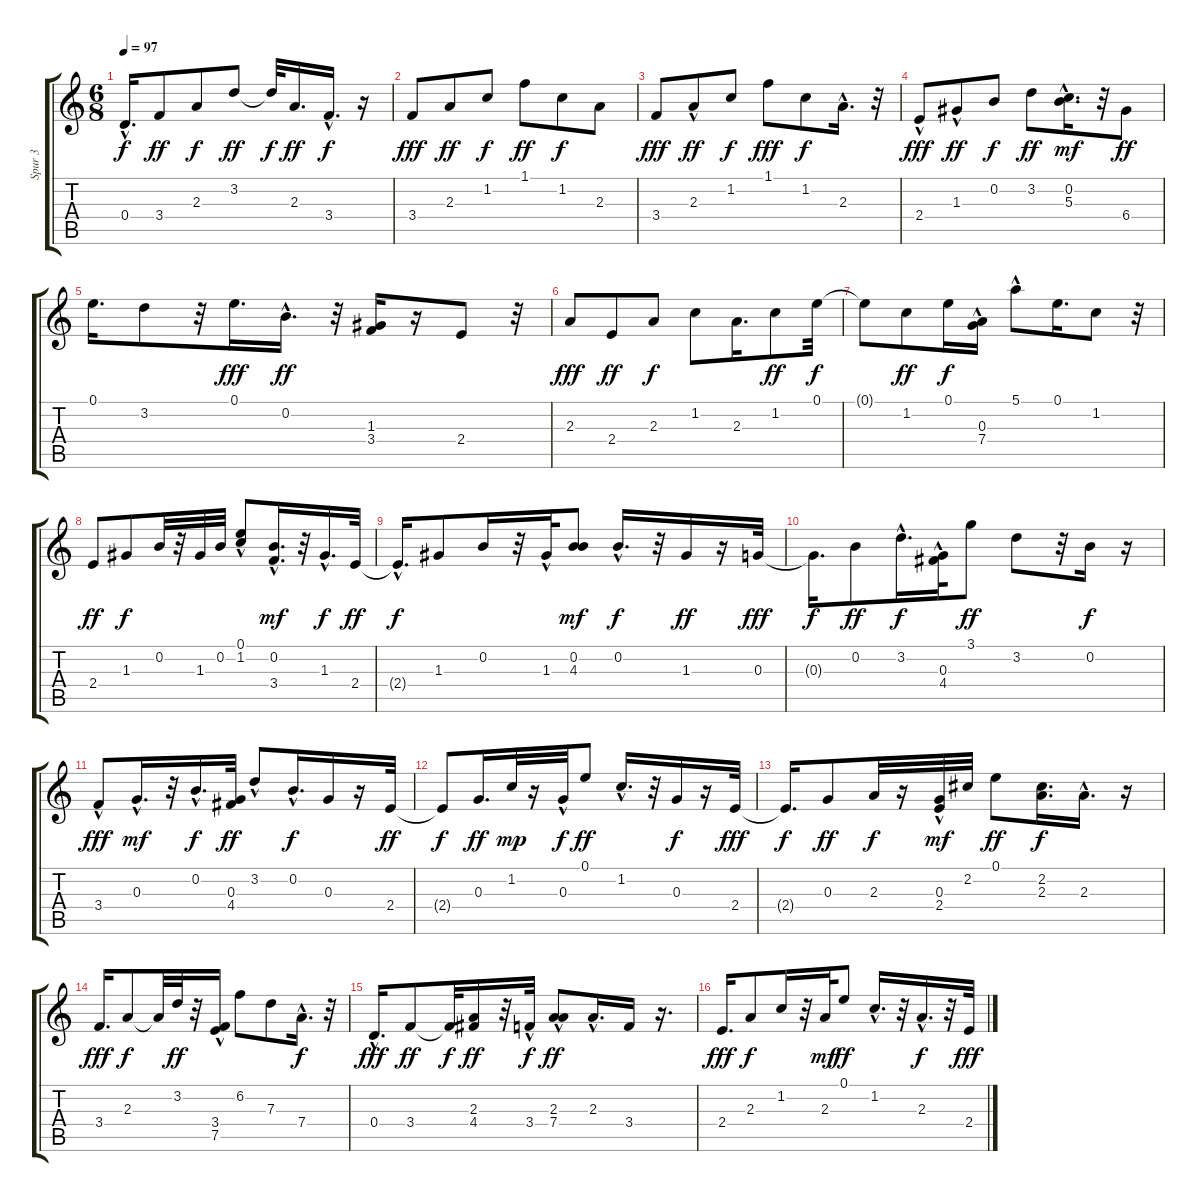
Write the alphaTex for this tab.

\track ("Spur 3" "Spur 3") {instrument acousticguitarsteel}
\staff {score tabs}
\tuning (E4 B3 G3 D3 A2 E2) {hide}
\ts (6 8)
\tempo 97
\clef g2
\ks c
0.4{hac t}.16{d dy f} 3.4.8{dy ff} 2.3.8{dy f} 3.2.8{dy ff} 3.2{t}.32{dy f} 2.3.16{d dy ff} 3.4{hac}.16{d dy f} r.16 |
3.4.8{dy fff} 2.3.8{dy ff} 1.2.8{dy f} 1.1.8{dy ff} 1.2.8{dy f} 2.3.8 |
3.4.8{dy fff} 2.3{hac}.8{dy ff} 1.2.8{dy f} 1.1.8{dy fff} 1.2.8{dy f} 2.3{hac}.16{d} r.32 |
2.4{hac}.8{dy fff} 1.3{hac}.8{dy ff} 0.2.8{dy f} 3.2.8{dy ff} (0.2{hac} 5.3).16{d dy mf} r.32 6.4.8{dy ff} |
0.1.16{d} 3.2.8 r.32 0.1.16{d dy fff} 0.2{hac}.16{d dy ff} r.32 (1.3 3.4).16 r.16 2.4.8 r.32 |
2.3.8{dy fff} 2.4.8{dy ff} 2.3.8{dy f} 1.2.8 2.3.16{d} 1.2.8{dy ff} 0.1.32{dy f} |
0.1{t}.8 1.2.8{dy ff} 0.1.16{dy f} (0.3{hac} 7.4).16 5.1{hac}.8 0.1.16{d} 1.2.8 r.32 |
2.4.8{dy ff} 1.3.8{dy f} 0.2.32 r.32 1.3.32 0.2.32 (0.1{hac} 1.2).8 (0.2{hac} 3.4).16{d dy mf} r.32 1.3{hac}.16{d dy f} 2.4.32{dy ff} |
2.4{hac t}.16{d dy f} 1.3.8 0.2.16 r.32 1.3{hac}.32 (0.2 4.3).8{dy mf} 0.2{hac}.16{d dy f} r.32 1.3.16{dy ff} r.16 0.3.32{dy fff} |
0.3{t}.16{d dy f} 0.2.8{dy ff} 3.2{hac}.16{d dy f} (0.3 4.4{hac}).32 3.1.8{dy ff} 3.2.8 r.32 0.2.16{dy f} r.16 |
3.4{hac}.8{dy fff} 0.3{hac}.16{d dy mf} r.32 0.2{hac}.16{d dy f} (0.3 4.4).32{dy ff} 3.2{hac}.8 0.2{hac}.16{d dy f} 0.3.16 r.16 2.4.32{dy ff} |
2.4{t}.8{dy f} 0.3.16{d dy ff} 1.2.32{dy mp} r.16 0.3{hac}.32{dy f} 0.1.8{dy ff} 1.2{hac}.16{d} r.32 0.3.16{dy f} r.16 2.4.32{dy fff} |
2.4{t}.16{d dy f} 0.3.8{dy ff} 2.3.32{dy f} r.16 (0.3{hac} 2.4{hac}).32{dy mf} 2.2.32 0.1.8{dy ff} (2.2 2.3).16{d dy f} 2.3{hac}.16{d} r.16 |
3.4.16{d dy fff} 2.3.8{dy f} 2.3{t}.32 3.2.32{dy ff} r.32 (3.4 7.5{hac}).16 6.2.8 7.3.8 7.4{hac}.16{d dy f} r.32 |
0.4{hac}.16{d dy fff} 3.4.8{dy ff} 3.4{t}.32{dy f} (2.3 4.4).16{dy ff} r.32 3.4{hac}.32{dy f} (2.3 7.4{hac}).8{dy ff} 2.3{hac}.16{d} 3.4.16 r.16{d} |
2.4.16{d dy fff} 2.3.8{dy f} 1.2.16 r.32 2.3.32{dy mf} 0.1.8{dy ff} 1.2{hac}.16{d} r.32 2.3{hac}.16{d dy f} r.32 2.4.32{dy fff}
